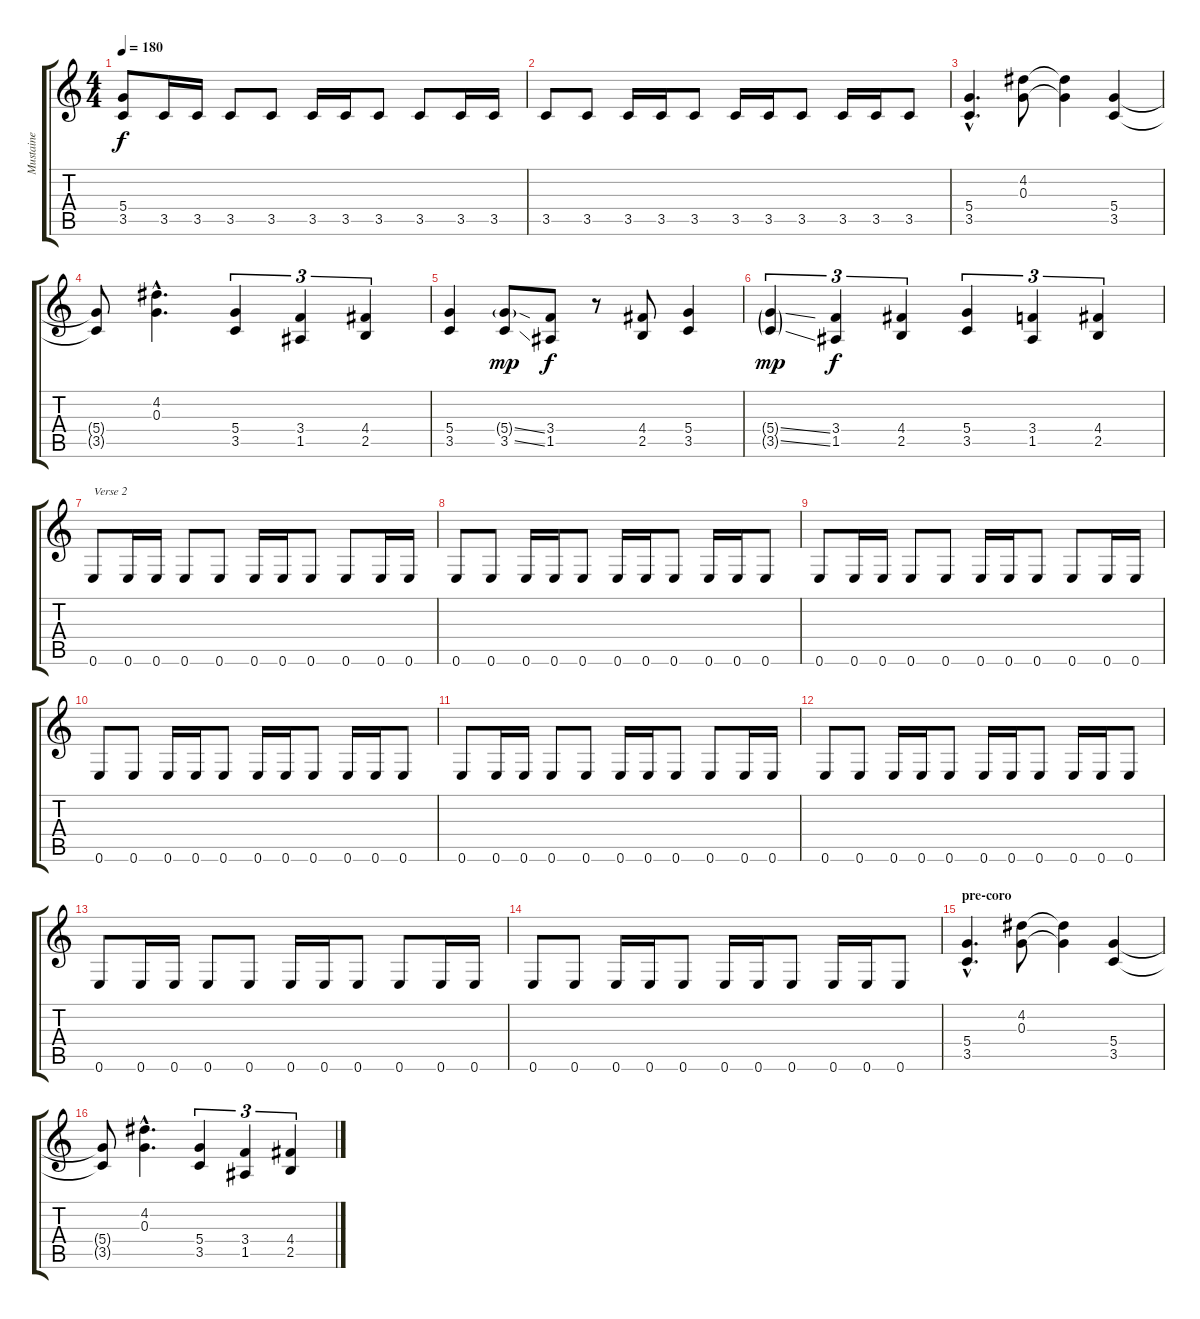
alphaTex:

\track ("Mustaine" "Mustaine") {instrument distortionguitar}
\staff {score tabs}
\tuning (E4 B3 G3 D3 A2 E2) {hide}
\ts (4 4)
\tempo 180
\clef g2
\ks c
(5.4 3.5).8{dy f} 3.5.16 3.5.16 3.5.8 3.5.8 3.5.16 3.5.16 3.5.8 3.5.8 3.5.16 3.5.16 |
3.5.8 3.5.8 3.5.16 3.5.16 3.5.8 3.5.16 3.5.16 3.5.8 3.5.16 3.5.16 3.5.8 |
(5.4{hac} 3.5{hac}).4{d} (4.2 0.3).8 (4.2{t} 0.3{t}).4 (5.4 3.5).4 |
(5.4{t} 3.5{t}).8 (4.2{hac} 0.3{hac}).4{d} (5.4 3.5).4{tu (3 2)} (3.4 1.5).4{tu (3 2)} (4.4 2.5).4{tu (3 2)} |
(5.4 3.5).4 (5.4{ss g} 3.5{ss}).8{dy mp} (3.4 1.5).8{dy f} r.8 (4.4 2.5).8 (5.4 3.5).4 |
(5.4{ss g} 3.5{ss g}).4{tu (3 2) dy mp} (3.4 1.5).4{tu (3 2) dy f} (4.4 2.5).4{tu (3 2)} (5.4 3.5).4{tu (3 2)} (3.4 1.5).4{tu (3 2)} (4.4 2.5).4{tu (3 2)} |
0.6.8{txt "Verse 2"} 0.6.16 0.6.16 0.6.8 0.6.8 0.6.16 0.6.16 0.6.8 0.6.8 0.6.16 0.6.16 |
0.6.8 0.6.8 0.6.16 0.6.16 0.6.8 0.6.16 0.6.16 0.6.8 0.6.16 0.6.16 0.6.8 |
0.6.8 0.6.16 0.6.16 0.6.8 0.6.8 0.6.16 0.6.16 0.6.8 0.6.8 0.6.16 0.6.16 |
0.6.8 0.6.8 0.6.16 0.6.16 0.6.8 0.6.16 0.6.16 0.6.8 0.6.16 0.6.16 0.6.8 |
0.6.8 0.6.16 0.6.16 0.6.8 0.6.8 0.6.16 0.6.16 0.6.8 0.6.8 0.6.16 0.6.16 |
0.6.8 0.6.8 0.6.16 0.6.16 0.6.8 0.6.16 0.6.16 0.6.8 0.6.16 0.6.16 0.6.8 |
0.6.8 0.6.16 0.6.16 0.6.8 0.6.8 0.6.16 0.6.16 0.6.8 0.6.8 0.6.16 0.6.16 |
0.6.8 0.6.8 0.6.16 0.6.16 0.6.8 0.6.16 0.6.16 0.6.8 0.6.16 0.6.16 0.6.8 |
\section ("" "pre-coro")
(5.4{hac} 3.5{hac}).4{d} (4.2 0.3).8 (4.2{t} 0.3{t}).4 (5.4 3.5).4 |
(5.4{t} 3.5{t}).8 (4.2{hac} 0.3{hac}).4{d} (5.4 3.5).4{tu (3 2)} (3.4 1.5).4{tu (3 2)} (4.4 2.5).4{tu (3 2)}
